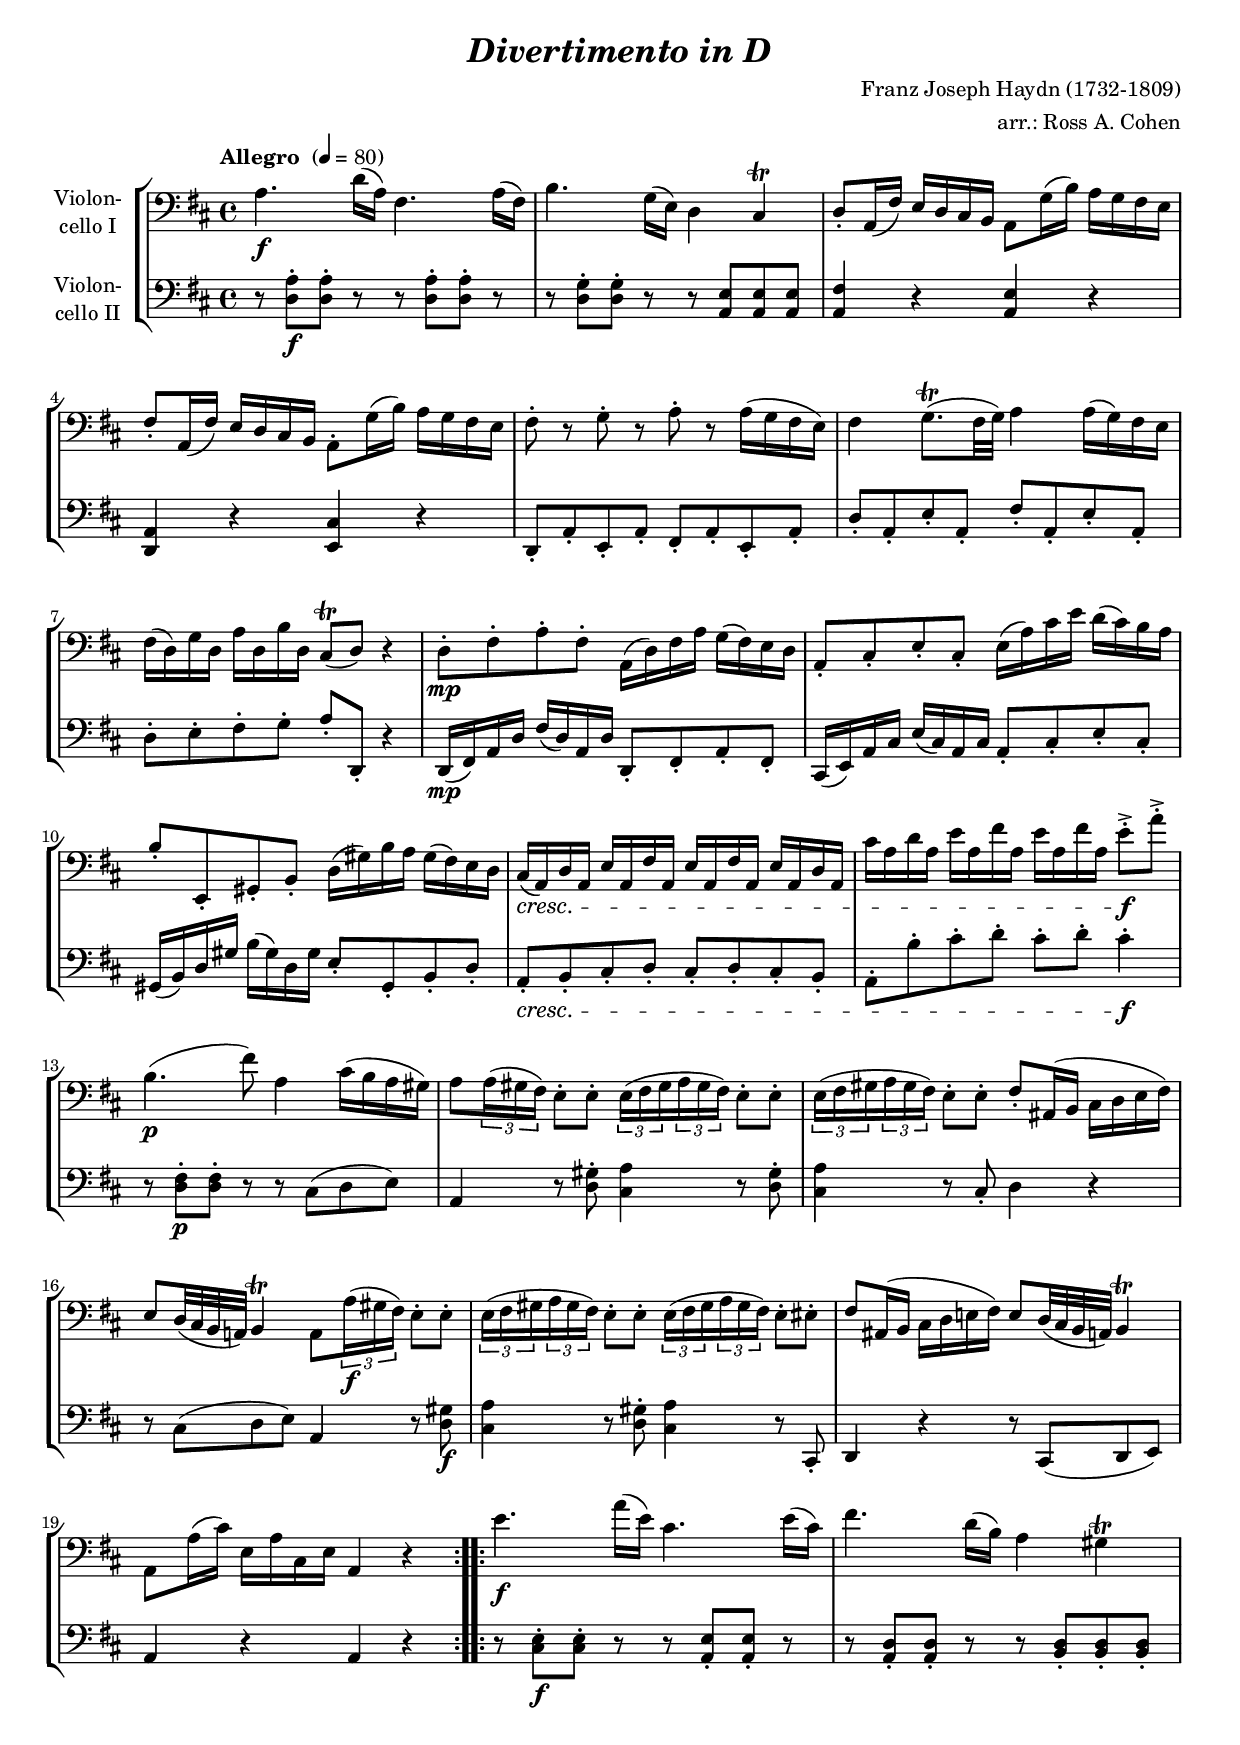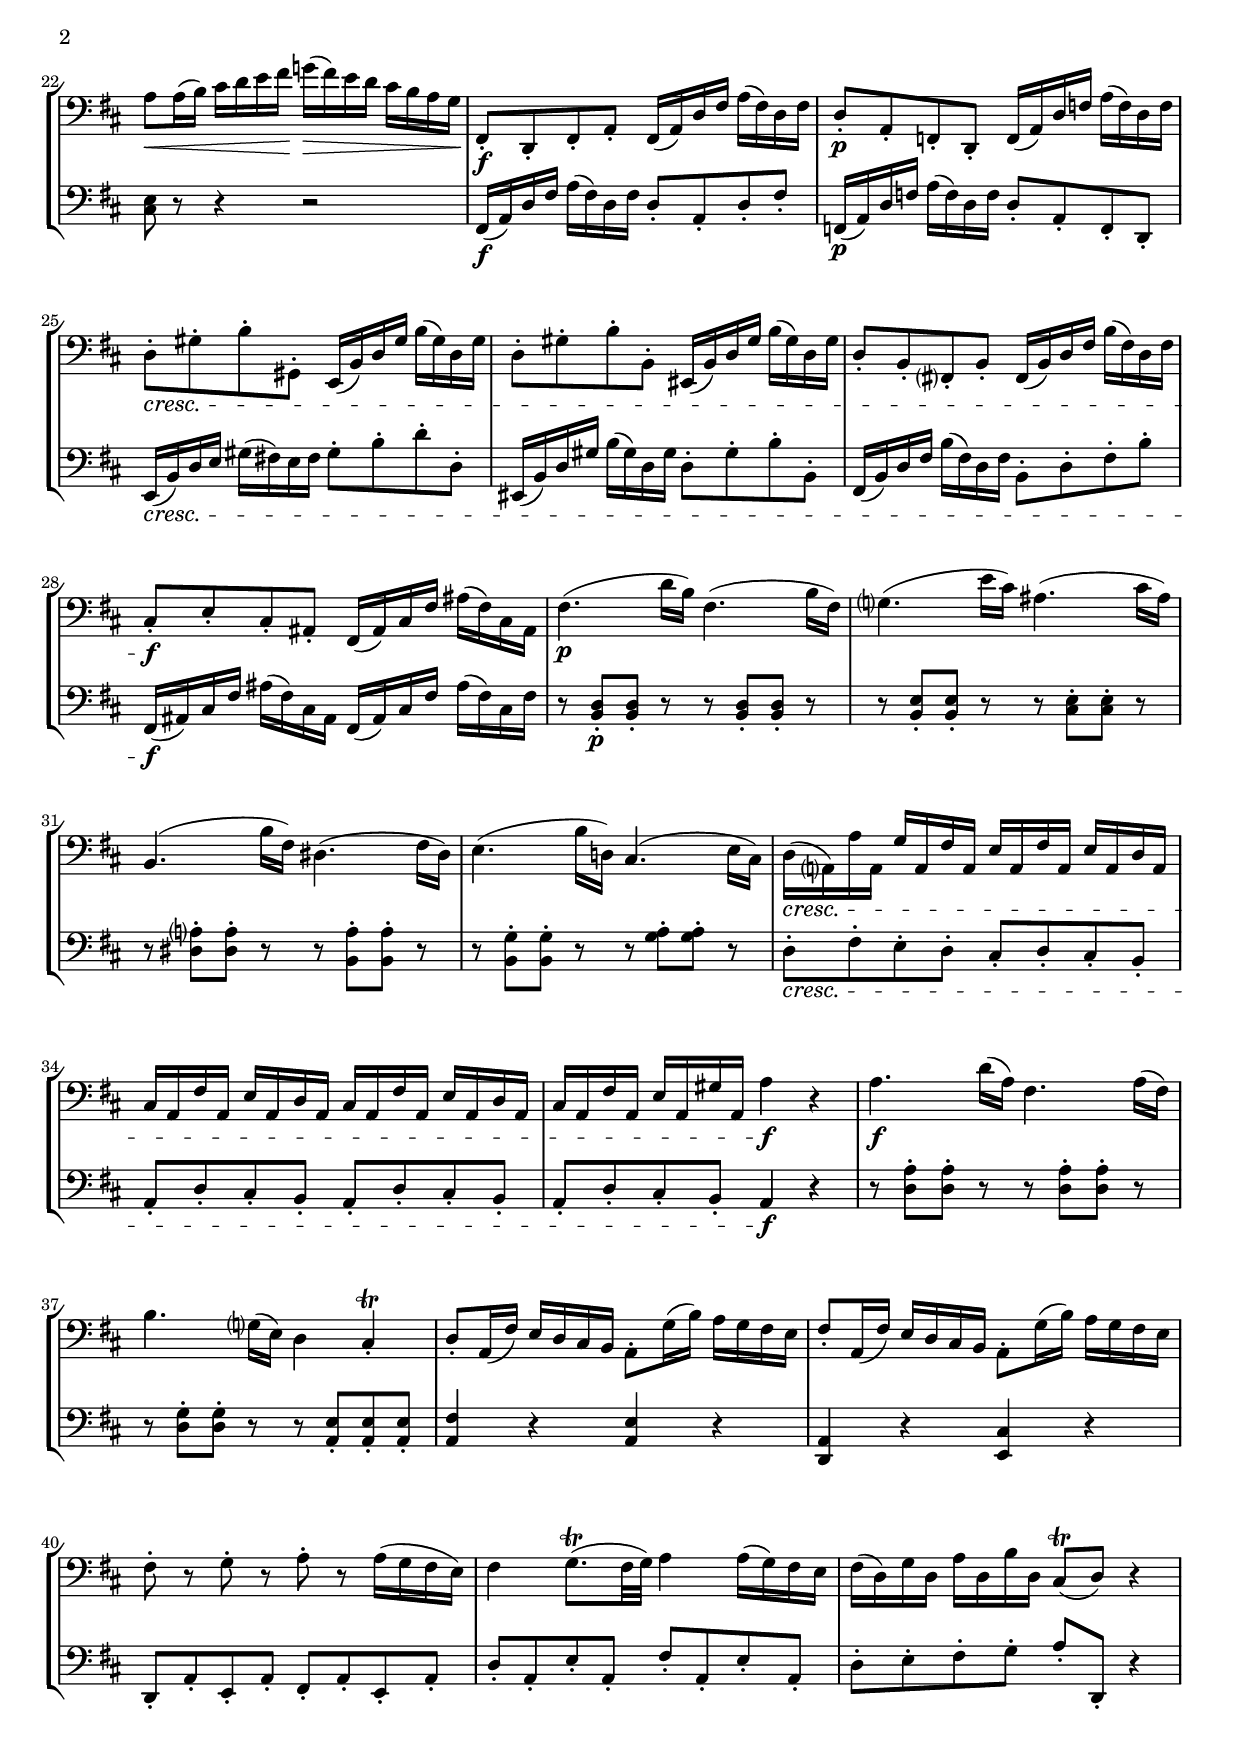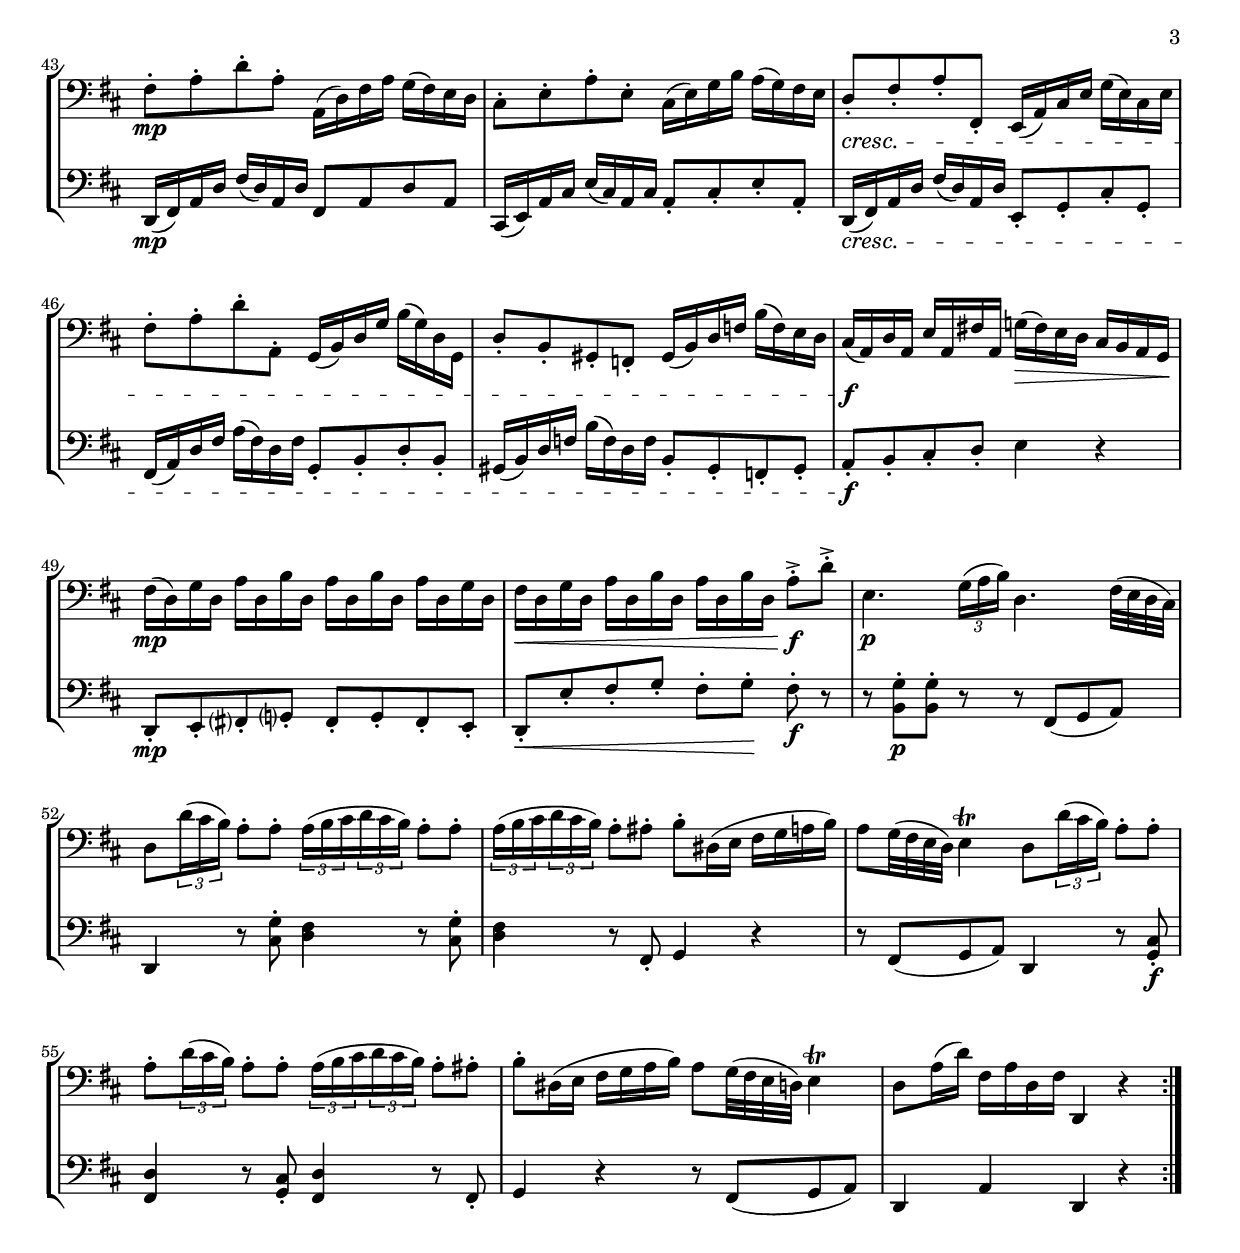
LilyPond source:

\version "2.14.2"
\include "deutsch.ly"

#(set-global-staff-size 18.25)

\header {
  title     = \markup \bold \italic "Divertimento in D"
  composer  = "Franz Joseph Haydn (1732-1809)"
  arranger  = "arr.: Ross A. Cohen"
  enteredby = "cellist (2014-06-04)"
}

voiceconsts = {
  \key d \major
  \time 4/4
  \clef "bass"
  %\numericTimeSignature
  \set tupletSpannerDuration = #(ly:make-moment 1 8)
  \compressFullBarRests
  \tempo "Allegro " 4=80
}

%mihi = "clarinet"
%milo = "bassoon"
mihi = "church organ"
milo = "church organ"

va = \relative c' {
   \voiceconsts

   \repeat volta 2 {
     a4.\f d16( a) fis4. a16( fis)
     h4. g16( e) d4 cis\trill
     d8-. a16( fis') e d cis h a8 g'16( h) a g fis e
     fis8-. a,16( fis') e d cis h a8-. g'16( h) a g fis e

     fis8-. r g-. r a-. r a16( g fis e)
     fis4 g8.(\trill fis32 g) a4 a16( g) fis e
     fis( d) g d a' d, h' d, cis8(\trill d) r4
     d8-.\mp fis-. a-. fis-. a,16( d) fis a g( fis) e d

     a8-. cis-. e-. cis-. e16( a) cis e d( cis) h a
     h8-. e,,-. gis-. h-. d16( gis) h a gis( fis) e d
     cis(\cresc a) d a e' a, fis' a, e' a, fis' a, e' a, d a

     cis' a d a e' a, fis' a, e' a, fis' a, e'8-.->\f a-.->
     h,4.(\p fis'8) a,4 cis16( h a gis)
     a8 \times 2/3 { a16( gis fis) } e8-. e-. \times 2/3 { e16( fis gis a gis fis) } e8-. e-.

     \times 2/3 { e16( fis gis a gis fis) } e8-. e-. fis-. ais,16( h cis d e fis)
     e8 d32( cis h a!) h4\trill a8 \times 2/3 { a'16(\f gis fis) } e8-. e-.

     \times 2/3 { e16( fis gis a gis fis) } e8-. e-. \times 2/3 { e16( fis gis a gis fis) } e8-. eis-.
     fis ais,16( h cis d e! fis) e8 d32( cis h a) h4\trill
     a8 a'16( cis) e, a cis, e a,4 r
   }  

   \repeat volta 2 {
     e''4.\f a16( e) cis4. e16( cis)
     fis4. d16( h) a4 gis\trill
     a8\< a16( h) cis d e fis\! g!(\> fis) e d cis h a g\!

     fis,8-.\f d-. fis-. a-. fis16( a) d fis a( fis) d fis
     d8-.\p a-. f-. d-. f16( a) d f a( f) d f
     d8-.\cresc gis-. h-. gis,-. e16( h') d gis h( gis) d gis

     d8-. gis-. h-. h,-. eis,16( h') d gis h( gis) d gis
     d8-. h-. fis?-. h-. fis16( h) d fis h( fis) d fis
     cis8-.\f e-. cis-. ais-. fis16( ais) cis fis ais( fis) cis ais

     fis'4.(\p d'16 h) fis4.( h16 fis)
     g?4.( e'16 cis) ais4.( cis16 ais)
     h,4.( h'16 fis) dis4.( fis16 dis)
     e4.( h'16 d,!) cis4.( e16 cis)

     d(\cresc a?) a' a, g' a, fis' a, e' a, fis' a, e' a, d a
     cis a fis' a, e' a, d a cis a fis' a, e' a, d a
     cis a fis' a, e' a, gis' a, a'4\f r

     a4.\f d16( a) fis4. a16( fis)
     h4. g?16( e) d4 cis-.\trill
     d8-. a16( fis') e d cis h a8-. g'16( h) a g fis e
     fis8-. a,16( fis') e d cis h a8-. g'16( h) a g fis e

     fis8-. r g-. r a-. r a16( g fis e)
     fis4 g8.(\trill fis32 g) a4 a16( g) fis e
     fis( d) g d a' d, h' d, cis8(\trill d) r4
     fis8-.\mp a-. d-. a-. a,16( d) fis a g( fis) e d

     cis8-. e-. a-. e-. cis16( e) g h a( g) fis e
     d8-.\cresc fis-. a-. fis,-. e16( a) cis e g( e) cis e
     fis8-. a-. d-. a,-. g16( h) d g h( g) d g,

     d'8-. h-. gis-. f-. gis16( h) d f h( f) e d
     cis(\f a) d a e' a, fis'! a, g'!(\> fis) e d cis h a g\!
     fis'(\mp d) g d a' d, h' d, a' d, h' d, a' d, g d
     fis\< d g d a' d, h' d, a' d, h' d, a'8-.->\f d-.->
     e,4.\p \times 2/3 { g16( a h) } d,4. fis32( e d cis)
     d8 \times 2/3 { d'16( cis h) } a8-. a-. \times 2/3 { a16( h cis d cis h) } a8-. a-.
     \times 2/3 { a16( h cis d cis h) } a8-. ais-. h-. dis,16( e fis g a h)
     a8 g32( fis e d) e4\trill d8 \times 2/3 { d'16( cis h) } a8-. a-.

     a8-. \times 2/3 { d16( cis h) } a8-. a-. \times 2/3 { a16( h cis d cis h) }
a8-. ais-.
     h-. dis,16( e fis g a h) a8 g32( fis e d) e4\trill
     d8 a'16( d) fis, a d, fis d,4 r
   }  
}

vb = \relative c {
   \voiceconsts

   \repeat volta 2 {
     r8 <d a'>-.\f <d a'>-. r r <d a'>-. <d a'>-. r
     r <d g>-. <d g>-. r r <a e'> <a e'> <a e'>
     <a fis'>4 r <a e'> r
     <d, a'> r <e cis'> r

     d8-. a'-. e-. a-. fis-. a-. e-. a-.
     d-. a-. e'-. a,-. fis'-. a,-. e'-. a,-.
     d-. e-. fis-. g-. a-. d,,-. r4
     d16(\mp fis) a d fis( d) a d d,8-. fis-. a-. fis-.

     cis16( e) a cis e( cis) a cis a8-. cis-. e-. cis-.
     gis16( h) d gis h( gis) d gis e8-. gis,-. h-. d-.
     a-.\cresc h-. cis-. d-. cis-. d-. cis-. h-.

     a-. h'-. cis-. d-. cis-. d-. cis4-.\f
     r8 <d, fis>-.\p <d fis>-. r r cis( d e)
     a,4 r8 <d gis>-. <cis a'>4 r8 <d gis>-.
     <cis a'>4 r8 cis-. d4 r

     r8 cis( d e) a,4 r8 <d gis>\f
     <cis a'>4 r8 <d gis>-. <cis a'>4 r8 cis,-.
     d4 r r8 cis( d e)
     a4 r a r
   }  

   \repeat volta 2 {
     r8 <cis e>-.\f <cis e>-. r r <a e'>-. <a e'>-. r
     r <a d>-. <a d>-. r r <h d>-. <h d>-. <h d>-.
     <cis e> r r4 r2
     fis,16(\f a) d fis a( fis) d fis d8-. a-. d-. fis-.

     f,16(\p a) d f a( f) d f d8-. a-. f-. d-.
     e16(\cresc h') d e gis( fis!) e fis gis8-. h-. d-. d,-.
     eis,16( h') d gis h( gis) d gis d8-. gis-. h-. h,-.

     fis16( h) d fis h( fis) d fis h,8-. d-. fis-. h-.
     fis,16(\f ais) cis fis ais( fis) cis ais fis( ais) cis fis ais( fis) cis fis
     r8 <h, d>-.\p <h d>-. r r <h d>-. <h d>-. r
     r <h e>-. <h e>-. r r <cis e>-. <cis e>-. r

     r <dis a'?>-. <dis a'>-. r r <h a'>-. <h a'>-. r
     r <h g'>-. <h g'>-. r r <g' a>-. <g a>-. r
     d-.\cresc fis-. e-. d-. cis-. d-. cis-. h-.
     a-. d-. cis-. h-. a-. d-. cis-. h-.

     a-. d-. cis-. h-. a4\f r
     r8 <d a'>-. <d a'>-. r r <d a'>-. <d a'>-. r
     r <d g>-. <d g>-. r r <a e'>-. <a e'>-. <a e'>-.
     <a fis'>4 r <a e'> r
     <d, a'> r <e cis'> r

     d8-. a'-. e-. a-. fis-. a-. e-. a-.
     d-. a-. e'-. a,-. fis'-. a,-. e'-. a,-.
     d-. e-. fis-. g-. a-. d,,-. r4
     d16(\mp fis) a d fis( d) a d fis,8 a d a

     cis,16( e) a cis e( cis) a cis a8-. cis-. e-. a,-.
     d,16(\cresc fis) a d fis( d) a d e,8-. g-. cis-. g-.
     fis16( a) d fis a( fis) d fis g,8-. h-. d-. h-.

     gis16( h) d f h( f) d f h,8-. gis-. f-. gis-.
     a-.\f h-. cis-. d-. e4 r
     d,8-.\mp e-. fis?-. g?-. fis-. g-. fis-. e-.
     d-.\< e'-. fis-. g-. fis[-. g]-.\! fis-.\f r

     r <h, g'>-.\p <h g'>-. r r fis( g a)
     d,4 r8 <cis' g'>-. <d fis>4 r8 <cis g'>-.
     <d fis>4 r8 fis,-. g4 r

     r8 fis( g a) d,4 r8 <g cis>-.\f
     <fis d'>4 r8 <g cis>-. <fis d'>4 r8 fis-.
     g4 r r8 fis( g a)
     d,4 a' d, r
   }  
}


music = \new StaffGroup <<
      \new Staff {
        \set Staff.midiInstrument = \mihi
        \set Staff.instrumentName = \markup \center-column { "Violon-" "cello I" }
        \transpose d d { \va }
      }

      \new Staff {
        \set Staff.midiInstrument = \milo
        \set Staff.instrumentName = \markup \center-column { "Violon-" "cello II" }
        \transpose d d { \vb }
      }
>>

\book {
  \score {
   \music
    \layout {}
  }

  \score {
    \unfoldRepeats \music

    \midi {
      \context {
        \Score
      }
    }
  }
}
